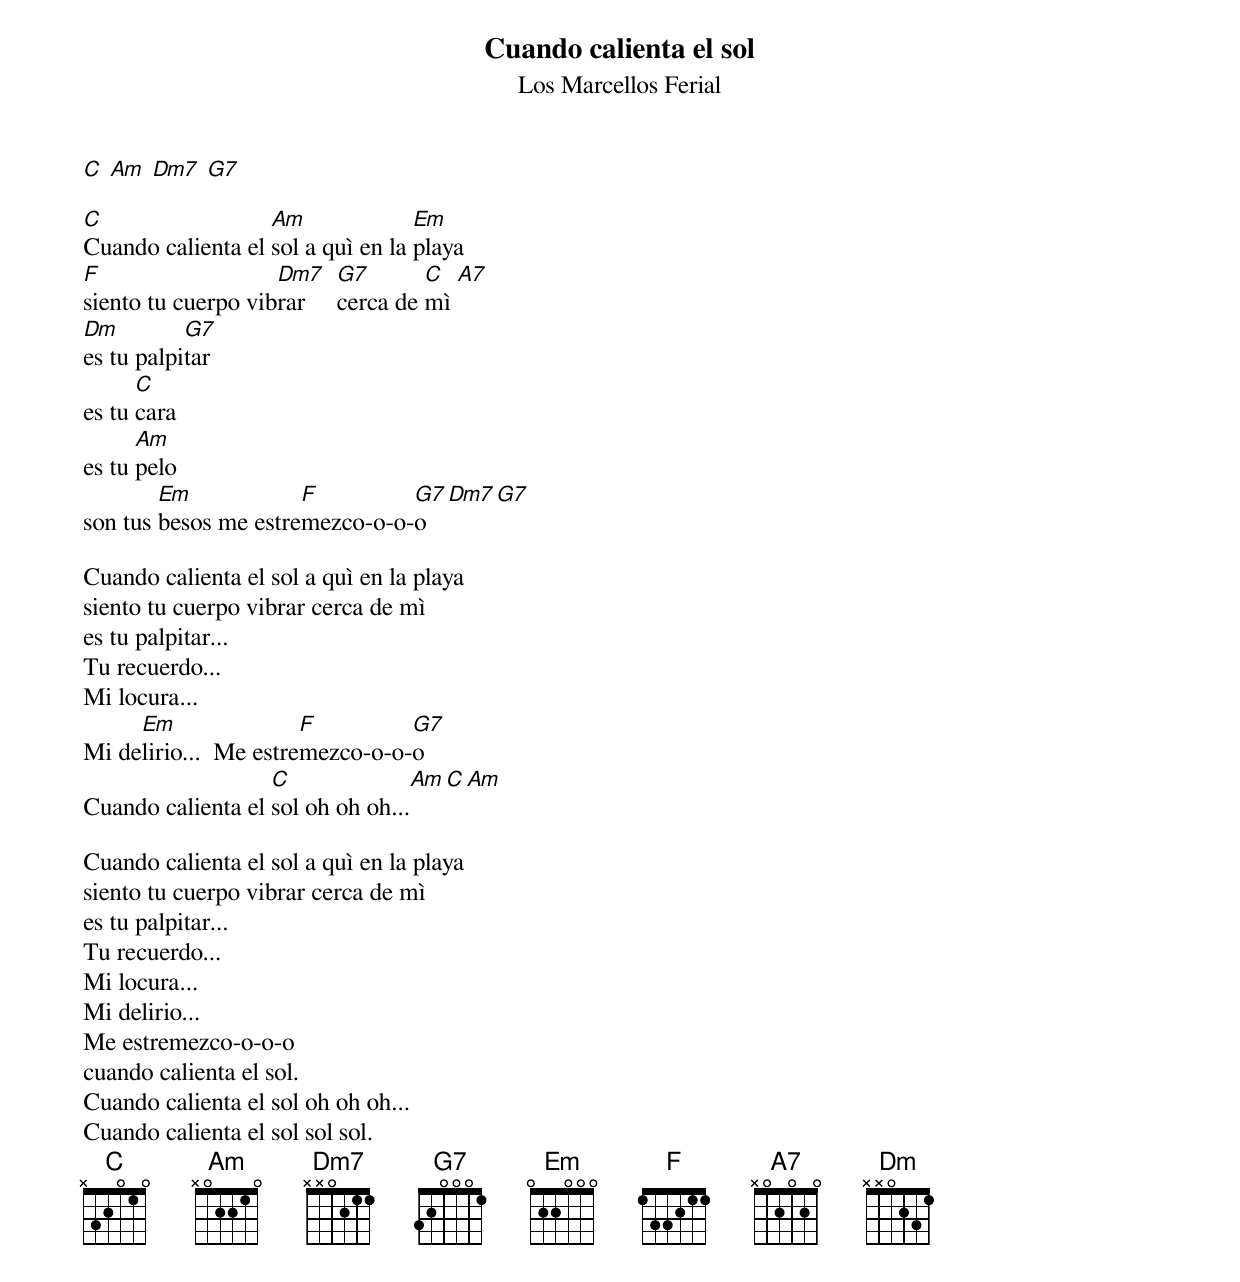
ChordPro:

{title: Cuando calienta el sol}
{subtitle: Los Marcellos Ferial}

[C] [Am] [Dm7] [G7]

[C]Cuando calienta el [Am]sol a quì en la [Em]playa
[F]siento tu cuerpo vib[Dm7]rar     [G7]cerca de [C]mì [A7]
[Dm]es tu palpi[G7]tar
es tu [C]cara
es tu [Am]pelo
son tus [Em]besos me estre[F]mezco-o-o-[G7]o[Dm7][G7]

Cuando calienta el sol a quì en la playa
siento tu cuerpo vibrar cerca de mì
es tu palpitar...
Tu recuerdo...
Mi locura...
Mi de[Em]lirio...  Me estre[F]mezco-o-o-[G7]o
Cuando calienta el [C]sol oh oh oh...[Am][C][Am]

Cuando calienta el sol a quì en la playa
siento tu cuerpo vibrar cerca de mì
es tu palpitar...
Tu recuerdo...
Mi locura...
Mi delirio...
Me estremezco-o-o-o
cuando calienta el sol.
Cuando calienta el sol oh oh oh...
Cuando calienta el sol sol sol.
